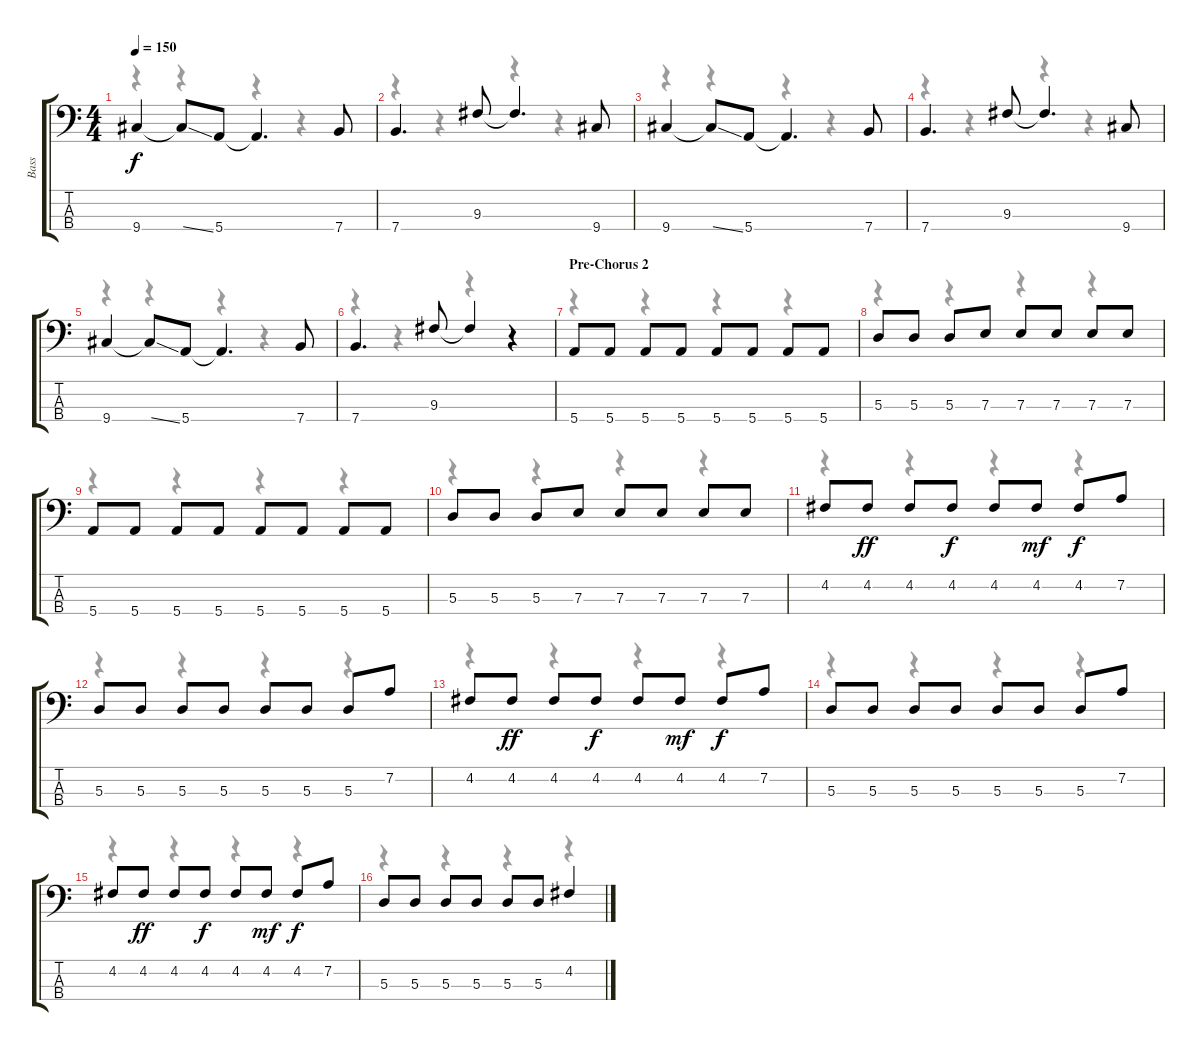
\track ("Bass" "Bass") {instrument fretlessbass}
\staff {score tabs}
\tuning (G2 D2 A1 E1) {hide}
\voice
\ts (4 4)
\tempo 150
\clef f4
\ks c
9.4.4{dy f} 9.4{ss t}.8 5.4.8 5.4{t}.4{d} 7.4.8 |
7.4.4{d} 9.3.8 9.3{t}.4{d} 9.4.8 |
9.4.4 9.4{ss t}.8 5.4.8 5.4{t}.4{d} 7.4.8 |
7.4.4{d} 9.3.8 9.3{t}.4{d} 9.4.8 |
9.4.4 9.4{ss t}.8 5.4.8 5.4{t}.4{d} 7.4.8 |
7.4.4{d} 9.3.8 9.3{t}.4 r.4 |
\section ("" "Pre-Chorus 2")
5.4.8 5.4.8 5.4.8 5.4.8 5.4.8 5.4.8 5.4.8 5.4.8 |
5.3.8 5.3.8 5.3.8 7.3.8 7.3.8 7.3.8 7.3.8 7.3.8 |
5.4.8 5.4.8 5.4.8 5.4.8 5.4.8 5.4.8 5.4.8 5.4.8 |
5.3.8 5.3.8 5.3.8 7.3.8 7.3.8 7.3.8 7.3.8 7.3.8 |
4.2.8 4.2.8{dy ff} 4.2.8 4.2.8{dy f} 4.2.8 4.2.8{dy mf} 4.2.8{dy f} 7.2.8 |
5.3.8 5.3.8 5.3.8 5.3.8 5.3.8 5.3.8 5.3.8 7.2.8 |
4.2.8 4.2.8{dy ff} 4.2.8 4.2.8{dy f} 4.2.8 4.2.8{dy mf} 4.2.8{dy f} 7.2.8 |
5.3.8 5.3.8 5.3.8 5.3.8 5.3.8 5.3.8 5.3.8 7.2.8 |
4.2.8 4.2.8{dy ff} 4.2.8 4.2.8{dy f} 4.2.8 4.2.8{dy mf} 4.2.8{dy f} 7.2.8 |
5.3.8 5.3.8 5.3.8 5.3.8 5.3.8 5.3.8 4.2.4
\voice
\clef f4
\ottava regular
\simile none
\ks c
r.4{dy f} r.4 r.4 r.4 |
r.4 r.4 r.4 r.4 |
r.4 r.4 r.4 r.4 |
r.4 r.4 r.4 r.4 |
r.4 r.4 r.4 r.4 |
r.4 r.4 r.4 r.4 |
r.4 r.4 r.4 r.4 |
r.4 r.4 r.4 r.4 |
r.4 r.4 r.4 r.4 |
r.4 r.4 r.4 r.4 |
r.4 r.4 r.4 r.4 |
r.4 r.4 r.4 r.4 |
r.4 r.4 r.4 r.4 |
r.4 r.4 r.4 r.4 |
r.4 r.4 r.4 r.4 |
r.4 r.4 r.4 r.4
